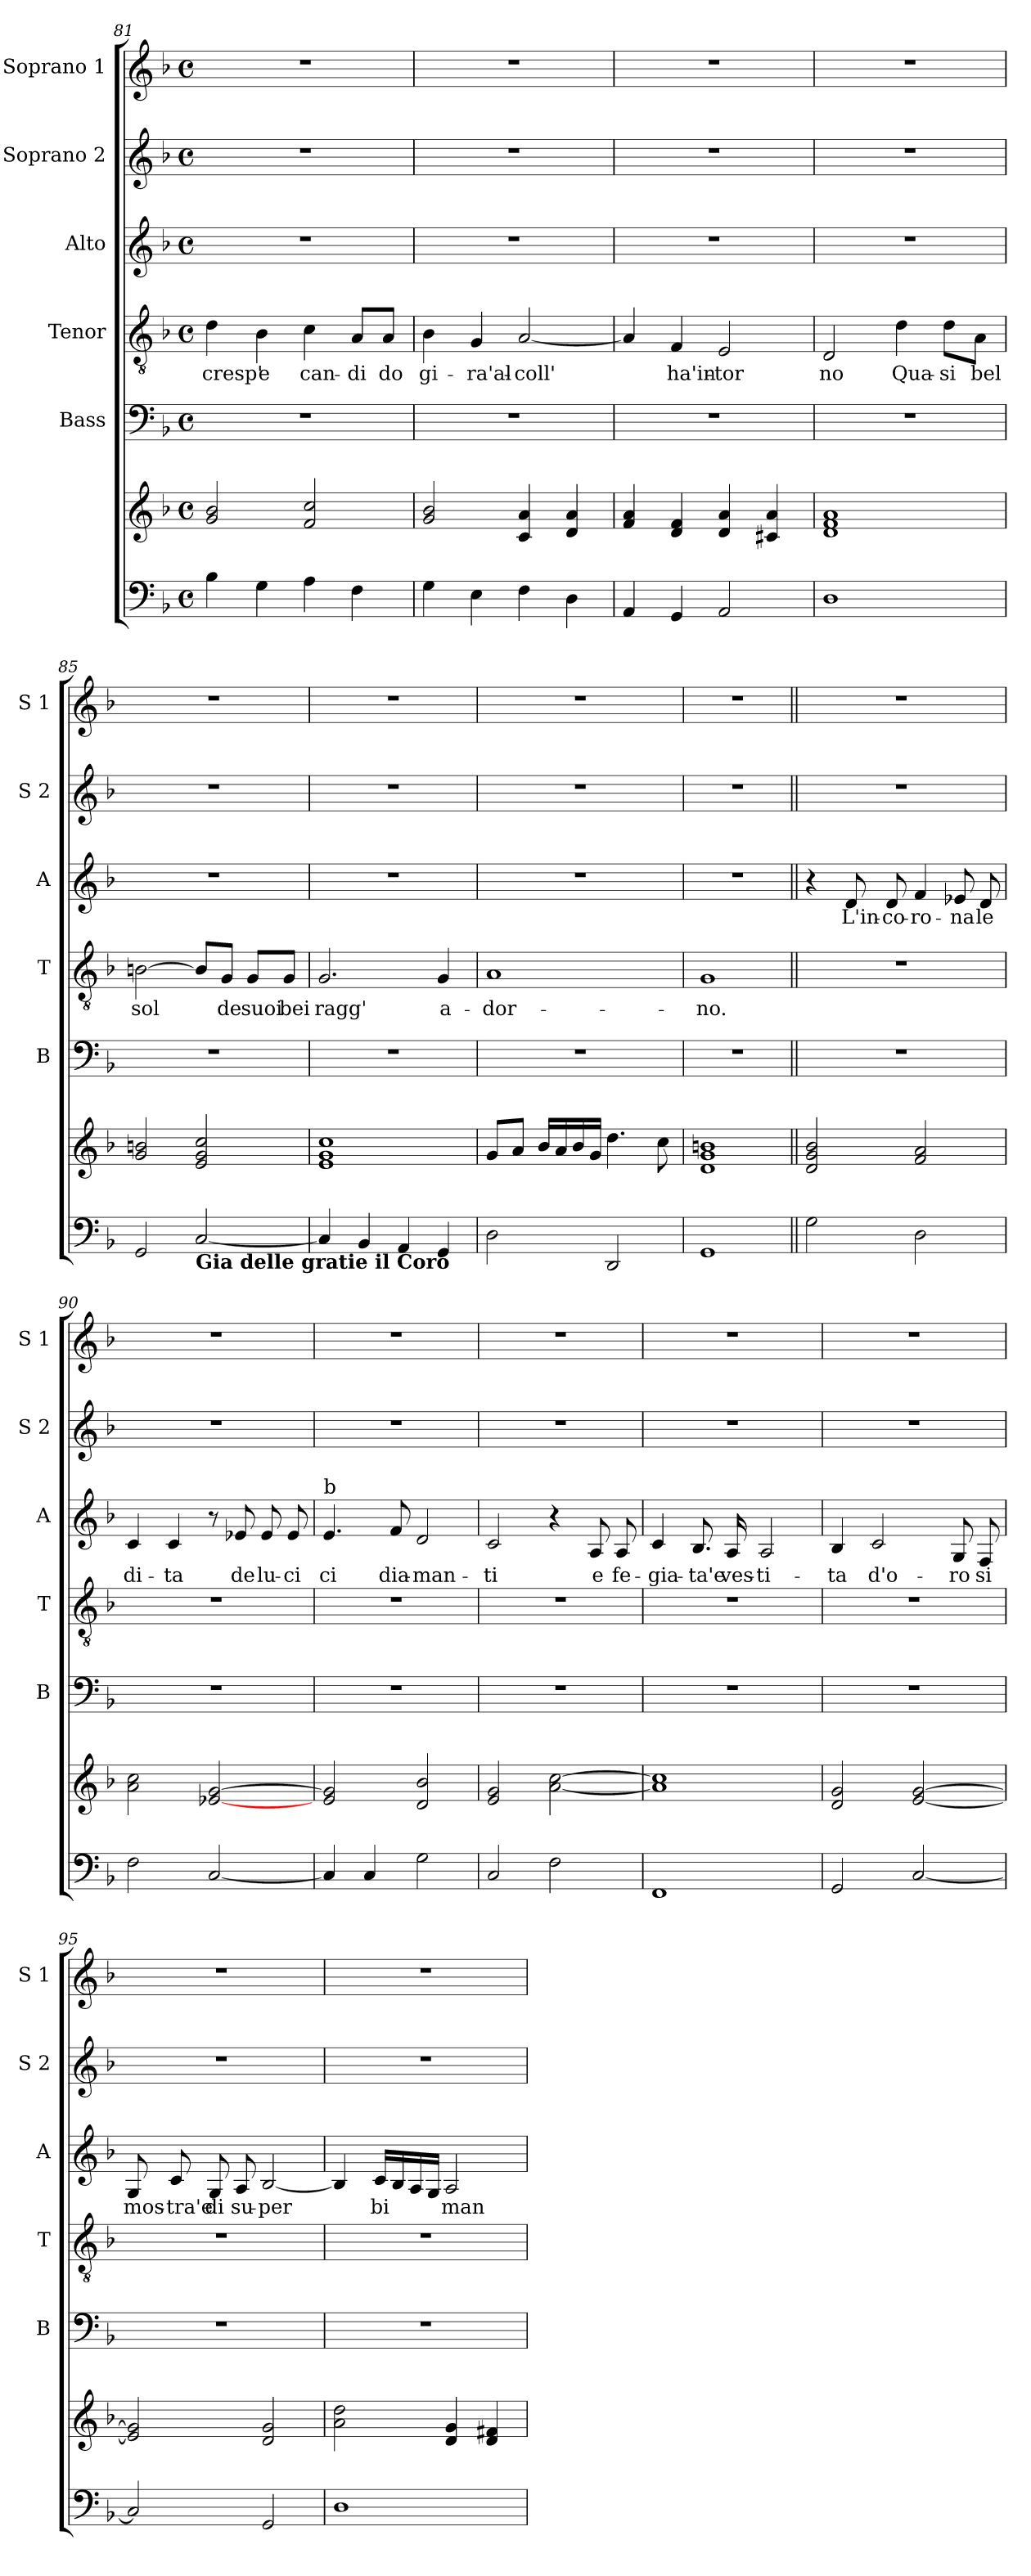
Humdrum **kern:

**kern	**kern	**kern	**kern	**text	**kern	**text	**kern	**kern
*part6	*part6	*part5	*part4	*part4	*part3	*part3	*part2	*part1
*staff7	*staff6	*staff5	*staff4	*staff4	*staff3	*staff3	*staff2	*staff1
*	*	*I"Bass	*I"Tenor	*	*I"Alto	*	*I"Soprano 2	*I"Soprano 1
*	*	*I'B	*I'T	*	*I'A	*	*I'S 2	*I'S 1
*clefF4	*clefG2	*clefF4	*clefGv2	*	*clefG2	*	*clefG2	*clefG2
*k[b-]	*k[b-]	*k[b-]	*k[b-]	*	*k[b-]	*	*k[b-]	*k[b-]
*F:	*F:	*F:	*F:	*	*F:	*	*F:	*F:
*M4/4	*M4/4	*M4/4	*M4/4	*	*M4/4	*	*M4/4	*M4/4
*met(c)	*met(c)	*met(c)	*met(c)	*	*met(c)	*	*met(c)	*met(c)
=81	=81	=81	=81	=81	=81	=81	=81	=81
4B-\	2g/ 2b-/	1r	4d\	cresp'	1r	.	1r	1r
4G\	.	.	4B-\	e	.	.	.	.
4A\	2f/ 2cc/	.	4c\	can-	.	.	.	.
4F\	.	.	8A/L	-di	.	.	.	.
.	.	.	8A/J	do	.	.	.	.
=82	=82	=82	=82	=82	=82	=82	=82	=82
4G\	2g/ 2b-/	1r	4B-\	gi-	1r	.	1r	1r
4E\	.	.	4G/	-ra'al-	.	.	.	.
4F\	4c/ 4a/	.	[2A/	-coll'	.	.	.	.
4D\	4d/ 4a/	.	.	.	.	.	.	.
=83	=83	=83	=83	=83	=83	=83	=83	=83
4AA/	4f/ 4a/	1r	4A/]	.	1r	.	1r	1r
4GG/	4d/ 4f/	.	4F/	ha'in-	.	.	.	.
2AA/	4d/ 4a/	.	2E/	-tor	.	.	.	.
.	4c#X/ 4a/	.	.	.	.	.	.	.
!!LO:LB:g=z
=84	=84	=84	=84	=84	=84	=84	=84	=84
1D	1d 1f 1a	1r	2D/	no	1r	.	1r	1r
.	.	.	4d\	Qua-	.	.	.	.
.	.	.	8d\L	-si	.	.	.	.
.	.	.	8A\J	bel	.	.	.	.
=85	=85	=85	=85	=85	=85	=85	=85	=85
2GG/	2g/ 2bn/	1r	[2Bn\	sol	1r	.	1r	1r
!LO:TX:b:B:t=Gia delle gratie il Coro	!	!	!	!	!	!	!	!
[2C/	2e/ 2g/ 2cc/	.	8B/L]	.	.	.	.	.
.	.	.	8G/J	de	.	.	.	.
.	.	.	8G/L	suoi	.	.	.	.
.	.	.	8G/J	bei	.	.	.	.
=86	=86	=86	=86	=86	=86	=86	=86	=86
4C/]	1e 1g 1cc	1r	2.G/	ragg'	1r	.	1r	1r
4BB-/	.	.	.	.	.	.	.	.
4AA/	.	.	.	.	.	.	.	.
4GG/	.	.	4G/	a-	.	.	.	.
=87	=87	=87	=87	=87	=87	=87	=87	=87
2D\	8g/L	1r	1A	-dor-	1r	.	1r	1r
.	8a/J	.	.	.	.	.	.	.
.	16b-/LL	.	.	.	.	.	.	.
.	16a/	.	.	.	.	.	.	.
.	16b-/	.	.	.	.	.	.	.
.	16g/JJ	.	.	.	.	.	.	.
2DD/	4.dd\	.	.	.	.	.	.	.
.	8cc\	.	.	.	.	.	.	.
=88	=88	=88	=88	=88	=88	=88	=88	=88
1GG	1d 1g 1bn	1r	1G	-no.	1r	.	1r	1r
!!LO:LB:g=z
=89||	=89||	=89||	=89||	=89||	=89||	=89||	=89||	=89||
2G\	2d/ 2g/ 2b-/	1r	1r	.	4r	.	1r	1r
.	.	.	.	.	8d/	L'in-	.	.
.	.	.	.	.	8d/	-co-	.	.
2D\	2f/ 2a/	.	.	.	4f/	-ro-	.	.
.	.	.	.	.	8e-X/	-na	.	.
.	.	.	.	.	8d/	le	.	.
=90	=90	=90	=90	=90	=90	=90	=90	=90
2F\	2a\ 2cc\	1r	1r	.	4c/	di-	1r	1r
.	.	.	.	.	4c/	-ta	.	.
[2C/	[2e-X/ [2g/	.	.	.	8r	.	.	.
.	.	.	.	.	8e-X/	de	.	.
.	.	.	.	.	8e-/	lu-	.	.
.	.	.	.	.	8e-/	-ci	.	.
=91	=91	=91	=91	=91	=91	=91	=91	=91
!	!	!	!	!	!LO:TX:a:t=b	!	!	!
4C/]	2e/ 2g/]	1r	1r	.	4.e/	ci	1r	1r
4C/	.	.	.	.	.	.	.	.
.	.	.	.	.	8f/	dia-	.	.
2G\	2d/ 2b-/	.	.	.	2d/	-man-	.	.
=92	=92	=92	=92	=92	=92	=92	=92	=92
2C/	2e/ 2g/	1r	1r	.	2c/	-ti	1r	1r
2F\	[2a\ [2cc\	.	.	.	4r	.	.	.
.	.	.	.	.	8A/	e	.	.
.	.	.	.	.	8A/	fe-	.	.
=93	=93	=93	=93	=93	=93	=93	=93	=93
1FF	1a] 1cc]	1r	1r	.	4c/	-gia-	1r	1r
.	.	.	.	.	8.B-/	-ta'e	.	.
.	.	.	.	.	16A/	ves-	.	.
.	.	.	.	.	2A/	-ti-	.	.
!!LO:PB:g=z
=94	=94	=94	=94	=94	=94	=94	=94	=94
2GG/	2d/ 2g/	1r	1r	.	4B-/	-ta	1r	1r
.	.	.	.	.	2c/	d'o-	.	.
[2C/	[2e/ [2g/	.	.	.	.	.	.	.
.	.	.	.	.	8G/	-ro	.	.
.	.	.	.	.	8F/	si	.	.
=95	=95	=95	=95	=95	=95	=95	=95	=95
2C/]	2e/] 2g/]	1r	1r	.	8G/	mos-	1r	1r
.	.	.	.	.	8c/	-tra'e	.	.
.	.	.	.	.	8G/	di	.	.
.	.	.	.	.	8A/	su-	.	.
2GG/	2d/ 2g/	.	.	.	[2B-/	-per	.	.
=96	=96	=96	=96	=96	=96	=96	=96	=96
1D	2a\ 2dd\	1r	1r	.	4B-/]	.	1r	1r
.	.	.	.	.	16c/LL	bi	.	.
.	.	.	.	.	16B-/	.	.	.
.	.	.	.	.	16A/	.	.	.
.	.	.	.	.	16G/JJ	.	.	.
.	4d/ 4g/	.	.	.	2A/	man-	.	.
.	4d/ 4f#X/	.	.	.	.	.	.	.
=	=	=	=	=	=	=	=	=
*-	*-	*-	*-	*-	*-	*-	*-	*-
